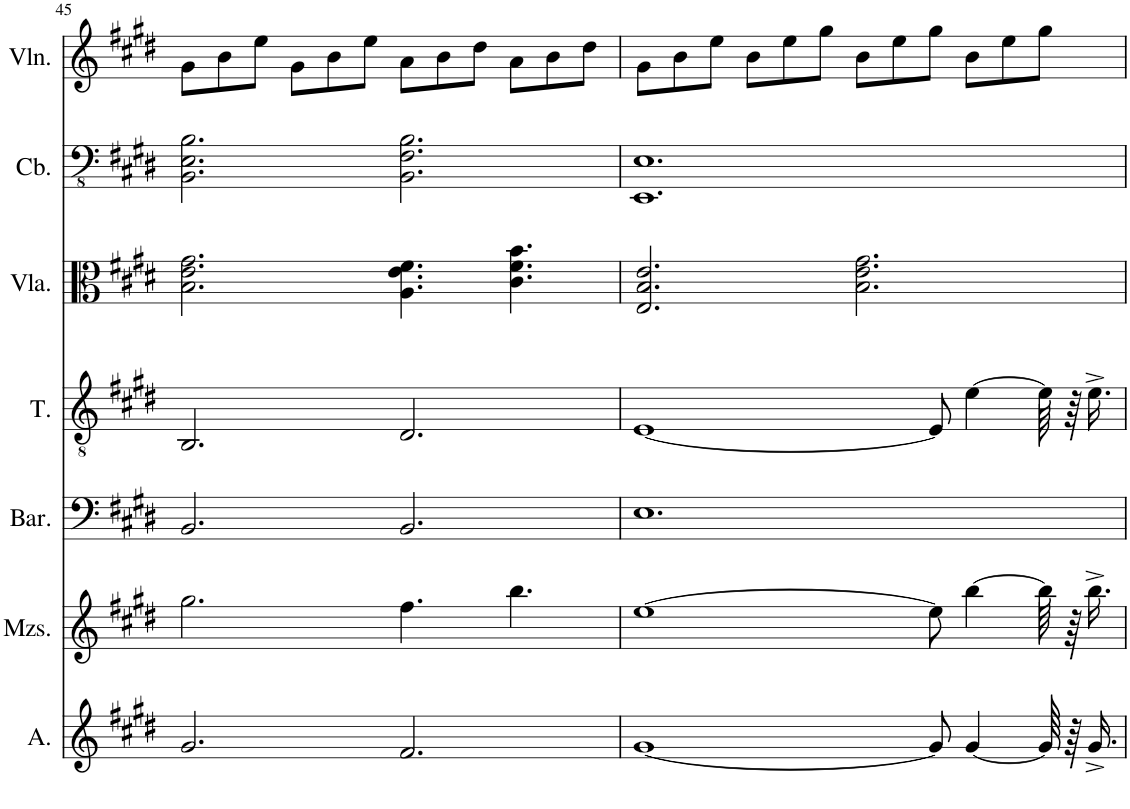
**kern	**kern	**kern	**kern	**kern	**kern	**kern
*part7	*part6	*part5	*part4	*part3	*part2	*part1
*staff7	*staff6	*staff5	*staff4	*staff3	*staff2	*staff1
*I"Alto	*I"Mezzo-soprano	*I"Baritone	*I"Tenor	*I"Viola	*I"Contrabass	*I"Violin
*I'A.	*I'Mzs.	*I'Bar.	*I'T.	*I'Vla.	*I'Cb.	*I'Vln.
!!LO:PB:g=z
*clefG2	*clefG2	*clefF4	*clefGv2	*clefC3	*clefFv4	*clefG2
*	*	*	*	*	*Trd7c12	*
*k[f#c#g#d#]	*k[f#c#g#d#]	*k[f#c#g#d#]	*k[f#c#g#d#]	*k[f#c#g#d#]	*k[f#c#g#d#]	*k[f#c#g#d#]
*M12/8	*M12/8	*M12/8	*M12/8	*M12/8	*M12/8	*M12/8
=45	=45	=45	=45	=45	=45	=45
2.g#/	2.gg#\	2.BB/	2.BB/	2.B\ 2.e\ 2.g#\	2.BBB\ 2.EE\ 2.BB\	8g#\L
.	.	.	.	.	.	8b\
.	.	.	.	.	.	8ee\J
.	.	.	.	.	.	8g#\L
.	.	.	.	.	.	8b\
.	.	.	.	.	.	8ee\J
2.f#/	4.ff#\	2.BB/	2.D#/	4.A\ 4.e\ 4.f#\	2.BBB\ 2.FF#\ 2.BB\	8a\L
.	.	.	.	.	.	8b\
.	.	.	.	.	.	8dd#\J
.	4.bb\	.	.	4.c#\ 4.f#\ 4.b\	.	8a\L
.	.	.	.	.	.	8b\
.	.	.	.	.	.	8dd#\J
=46	=46	=46	=46	=46	=46	=46
[1g#	[1ee	1.E	[1E	2.E/ 2.B/ 2.e/	1.EEE 1.EE	8g#\L
.	.	.	.	.	.	8b\
.	.	.	.	.	.	8ee\J
.	.	.	.	.	.	8b\L
.	.	.	.	.	.	8ee\
.	.	.	.	.	.	8gg#\J
.	.	.	.	2.B\ 2.e\ 2.g#\	.	8b\L
.	.	.	.	.	.	8ee\
8g#/]	8ee\]	.	8E/]	.	.	8gg#\J
[4g#/	[4bb\	.	[4e\	.	.	8b\L
.	.	.	.	.	.	8ee\
64g#/]	64bb\]	.	64e\]	.	.	8gg#\J
64r	64r	.	64r	.	.	.
16.g#^/	16.bb^\	.	16.e^\	.	.	.
=	=	=	=	=	=	=
*-	*-	*-	*-	*-	*-	*-
